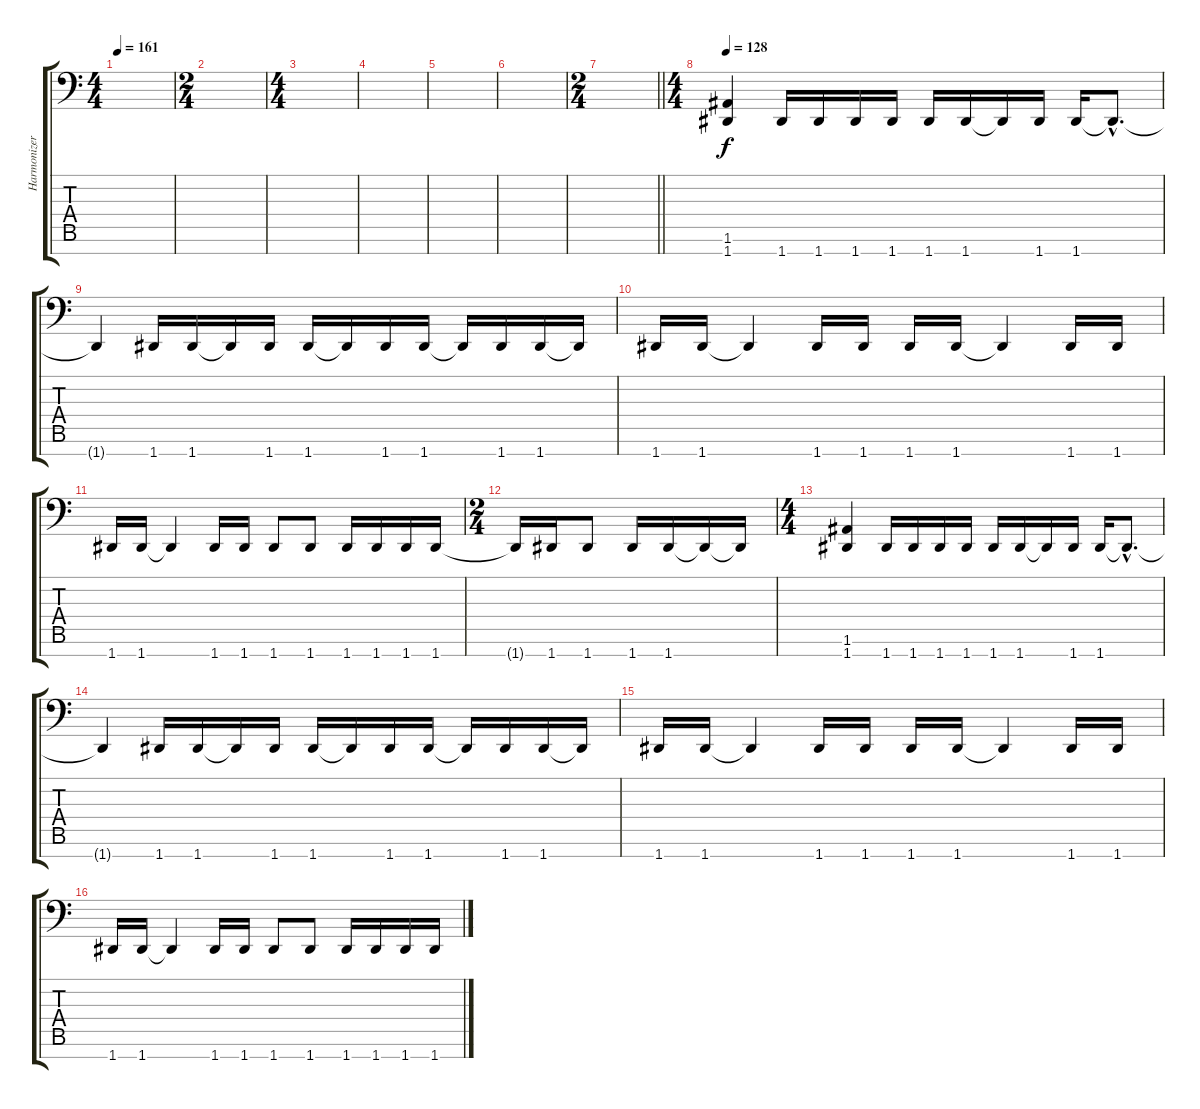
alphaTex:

\track ("Harmonizer Dub" "Harmonizer") {instrument distortionguitar}
\staff {score tabs}
\tuning (A3 E3 D3 A2 D2 A1 D1) {hide}
\ts (4 4)
\tempo 161
\clef f4
\ks c
|
\ts (2 4)
|
\ts (4 4)
|
|
|
|
\ts (2 4)
\barLineRight lightlight
|
\ts (4 4)
\section ("" "")
\tempo 128
(1.6 1.7).4 1.7.16 1.7.16 1.7.16 1.7.16 1.7.16 1.7.16 1.7{t}.16 1.7.16 1.7.16 1.7{hac t}.8{d} |
1.7{t}.4 1.7.16 1.7.16 1.7{t}.16 1.7.16 1.7.16 1.7{t}.16 1.7.16 1.7.16 1.7{t}.16 1.7.16 1.7.16 1.7{t}.16 |
1.7.16 1.7.16 1.7{t}.4 1.7.16 1.7.16 1.7.16 1.7.16 1.7{t}.4 1.7.16 1.7.16 |
1.7.16 1.7.16 1.7{t}.4 1.7.16 1.7.16 1.7.8 1.7.8 1.7.16 1.7.16 1.7.16 1.7.16 |
\ts (2 4)
1.7{t}.16 1.7.16 1.7.8 1.7.16 1.7.16 1.7{t}.16 1.7{t}.16 |
\ts (4 4)
(1.6 1.7).4 1.7.16 1.7.16 1.7.16 1.7.16 1.7.16 1.7.16 1.7{t}.16 1.7.16 1.7.16 1.7{hac t}.8{d} |
1.7{t}.4 1.7.16 1.7.16 1.7{t}.16 1.7.16 1.7.16 1.7{t}.16 1.7.16 1.7.16 1.7{t}.16 1.7.16 1.7.16 1.7{t}.16 |
1.7.16 1.7.16 1.7{t}.4 1.7.16 1.7.16 1.7.16 1.7.16 1.7{t}.4 1.7.16 1.7.16 |
1.7.16 1.7.16 1.7{t}.4 1.7.16 1.7.16 1.7.8 1.7.8 1.7.16 1.7.16 1.7.16 1.7.16
